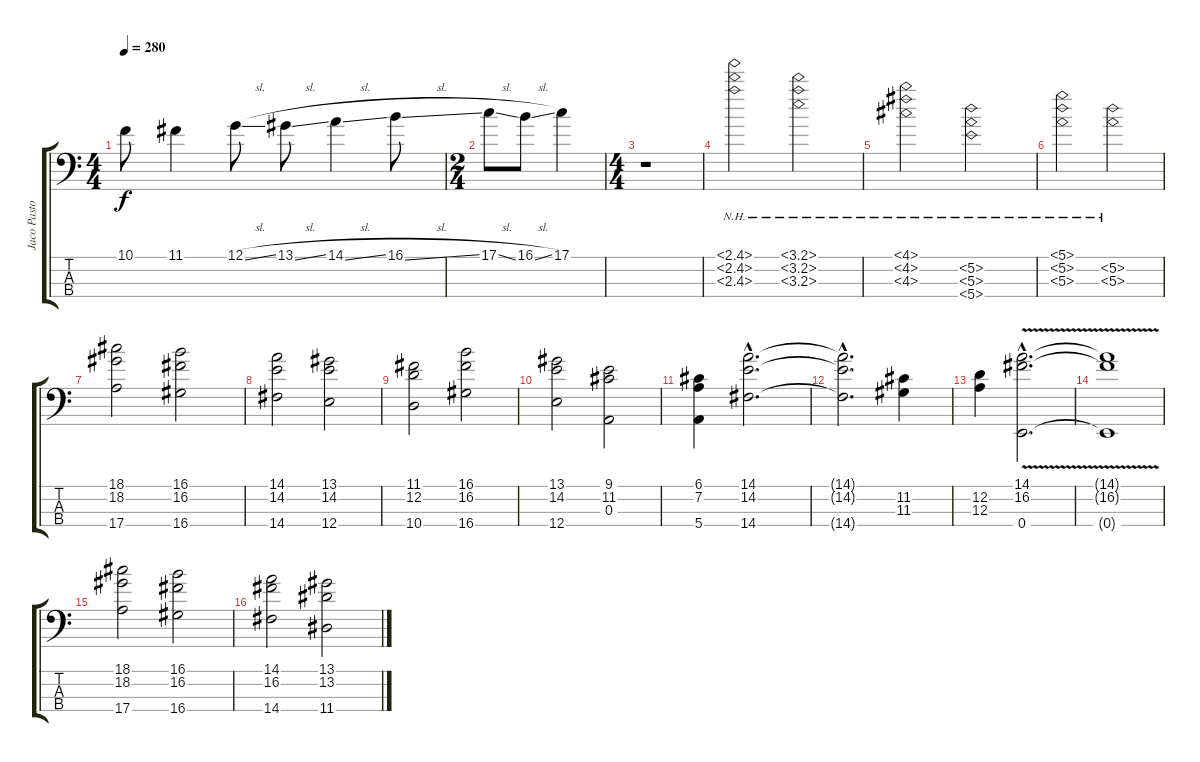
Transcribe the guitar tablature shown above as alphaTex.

\track ("Jaco Pastorius" "Jaco Pasto") {instrument fretlessbass}
\staff {score tabs}
\tuning (G2 D2 A1 E1) {hide}
\ts (4 4)
\tempo 280
\clef f4
\ks c
10.1.8{dy f} 11.1.4 12.1{sl}.8 13.1{sl}.8 14.1{sl}.4 16.1{sl}.8 |
\ts (2 4)
17.1{sl}.8 16.1{sl}.8 17.1.4 |
\ts (4 4)
r.1 |
(2.1{nh} 2.2{nh} 2.3{nh}).2 (3.1{nh} 3.2{nh} 3.3{nh}).2 |
(4.1{nh} 4.2{nh} 4.3{nh}).2 (5.2{nh} 5.3{nh} 5.4{nh}).2 |
(5.1{nh} 5.2{nh} 5.3{nh}).2 (5.2{nh} 5.3{nh}).2 |
(18.1 18.2 17.4).2 (16.1 16.2 16.4).2 |
(14.1 14.2 14.4).2 (13.1 14.2 12.4).2 |
(11.1 12.2 10.4).2 (16.1 16.2 16.4).2 |
(13.1 14.2 12.4).2 (9.1 11.2 0.3).2 |
(6.1 7.2 5.4).4 (14.1{hac} 14.2{hac} 14.4{hac}).2{d} |
(14.1{hac t} 14.2{hac t} 14.4{hac t}).2{d} (11.2 11.3).4 |
(12.2 12.3).4 (14.1{v hac} 16.2{hac} 0.4{hac}).2{d} |
(14.1{t} 16.2{t} 0.4{t}).1 |
(18.1 18.2 17.4).2 (16.1 16.2 16.4).2 |
(14.1 16.2 14.4).2 (13.1 13.2 11.4).2
